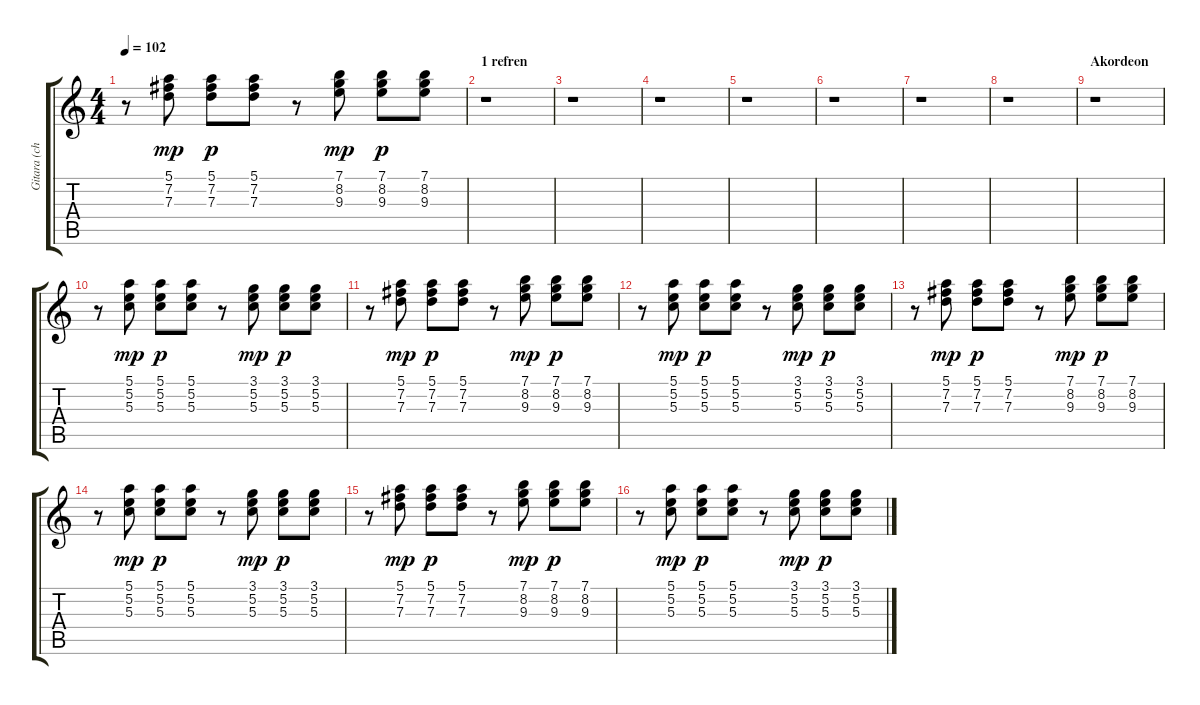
\track ("Gitara (chorus)" "Gitara (ch") {instrument electricguitarclean}
\staff {score tabs}
\tuning (E4 B3 G3 D3 A2 E2) {hide}
\ts (4 4)
\tempo 102
\clef g2
\ks c
r.8{dy p} (5.1 7.2 7.3).8{dy mp} (5.1 7.2 7.3).8{dy p} (5.1 7.2 7.3).8 r.8 (7.1 8.2 9.3).8{dy mp} (7.1 8.2 9.3).8{dy p} (7.1 8.2 9.3).8 |
\section ("" "1 refren")
r.1 |
r.1 |
r.1 |
r.1 |
r.1 |
r.1 |
r.1 |
\section ("" "Akordeon")
r.1 |
r.8 (5.1 5.2 5.3).8{dy mp} (5.1 5.2 5.3).8{dy p} (5.1 5.2 5.3).8 r.8 (3.1 5.2 5.3).8{dy mp} (3.1 5.2 5.3).8{dy p} (3.1 5.2 5.3).8 |
r.8 (5.1 7.2 7.3).8{dy mp} (5.1 7.2 7.3).8{dy p} (5.1 7.2 7.3).8 r.8 (7.1 8.2 9.3).8{dy mp} (7.1 8.2 9.3).8{dy p} (7.1 8.2 9.3).8 |
r.8 (5.1 5.2 5.3).8{dy mp} (5.1 5.2 5.3).8{dy p} (5.1 5.2 5.3).8 r.8 (3.1 5.2 5.3).8{dy mp} (3.1 5.2 5.3).8{dy p} (3.1 5.2 5.3).8 |
r.8 (5.1 7.2 7.3).8{dy mp} (5.1 7.2 7.3).8{dy p} (5.1 7.2 7.3).8 r.8 (7.1 8.2 9.3).8{dy mp} (7.1 8.2 9.3).8{dy p} (7.1 8.2 9.3).8 |
r.8 (5.1 5.2 5.3).8{dy mp} (5.1 5.2 5.3).8{dy p} (5.1 5.2 5.3).8 r.8 (3.1 5.2 5.3).8{dy mp} (3.1 5.2 5.3).8{dy p} (3.1 5.2 5.3).8 |
r.8 (5.1 7.2 7.3).8{dy mp} (5.1 7.2 7.3).8{dy p} (5.1 7.2 7.3).8 r.8 (7.1 8.2 9.3).8{dy mp} (7.1 8.2 9.3).8{dy p} (7.1 8.2 9.3).8 |
r.8 (5.1 5.2 5.3).8{dy mp} (5.1 5.2 5.3).8{dy p} (5.1 5.2 5.3).8 r.8 (3.1 5.2 5.3).8{dy mp} (3.1 5.2 5.3).8{dy p} (3.1 5.2 5.3).8
